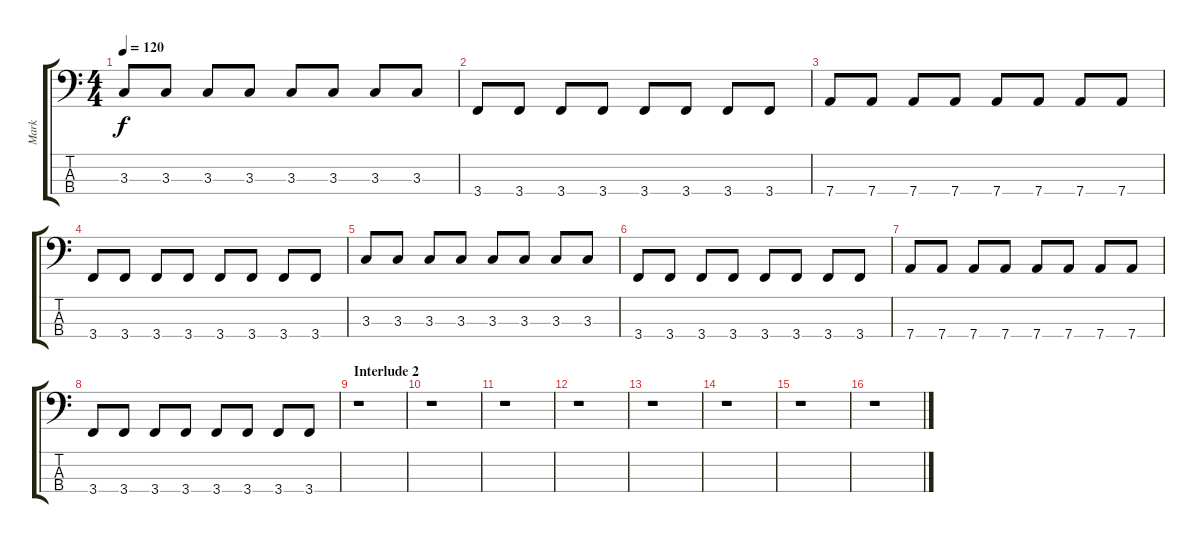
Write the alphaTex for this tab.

\track ("Mark" "Mark") {instrument electricbassfinger}
\staff {score tabs}
\tuning (G2 D2 A1 D1) {hide}
\ts (4 4)
\tempo 120
\clef f4
\ks c
3.3.8{dy f} 3.3.8 3.3.8 3.3.8 3.3.8 3.3.8 3.3.8 3.3.8 |
3.4.8 3.4.8 3.4.8 3.4.8 3.4.8 3.4.8 3.4.8 3.4.8 |
7.4.8 7.4.8 7.4.8 7.4.8 7.4.8 7.4.8 7.4.8 7.4.8 |
3.4.8 3.4.8 3.4.8 3.4.8 3.4.8 3.4.8 3.4.8 3.4.8 |
3.3.8 3.3.8 3.3.8 3.3.8 3.3.8 3.3.8 3.3.8 3.3.8 |
3.4.8 3.4.8 3.4.8 3.4.8 3.4.8 3.4.8 3.4.8 3.4.8 |
7.4.8 7.4.8 7.4.8 7.4.8 7.4.8 7.4.8 7.4.8 7.4.8 |
3.4.8 3.4.8 3.4.8 3.4.8 3.4.8 3.4.8 3.4.8 3.4.8 |
\section ("" "Interlude 2")
r.1 |
r.1 |
r.1 |
r.1 |
r.1 |
r.1 |
r.1 |
r.1
